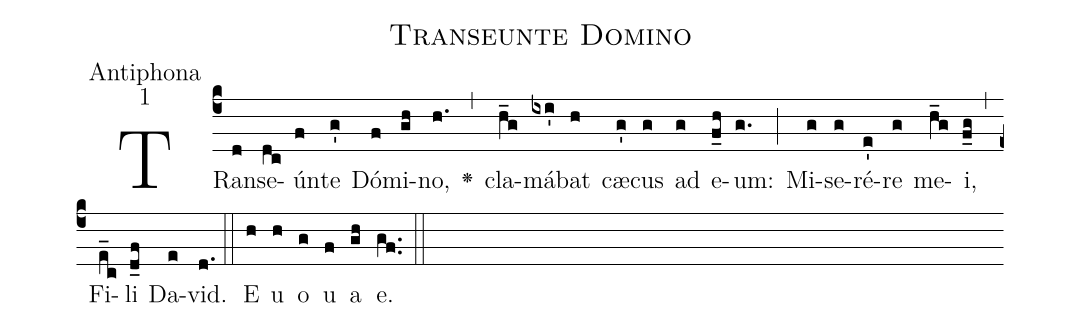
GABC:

name:Transeunte Domino;
office-part:Antiphona;
mode:1;
%%
(c4)TRan(d)se(dc)ún(f)te(g') Dó(f)mi(gh)no,(h.) <v>\greheightstar</v>(,) cla(h_g)má(ixi')bat(h) cæ(g')cus(g) ad(g) e(f_h)um:(g.) (;) Mi(g)se(g)ré(e')re(g) me(h_g)i,(f_g) (,) Fi(e_c)li(d_f) Da(e)vid.(d.) (::) E(h) u(h) o(g) u(f) a(gh) e.(gf..) (::)
